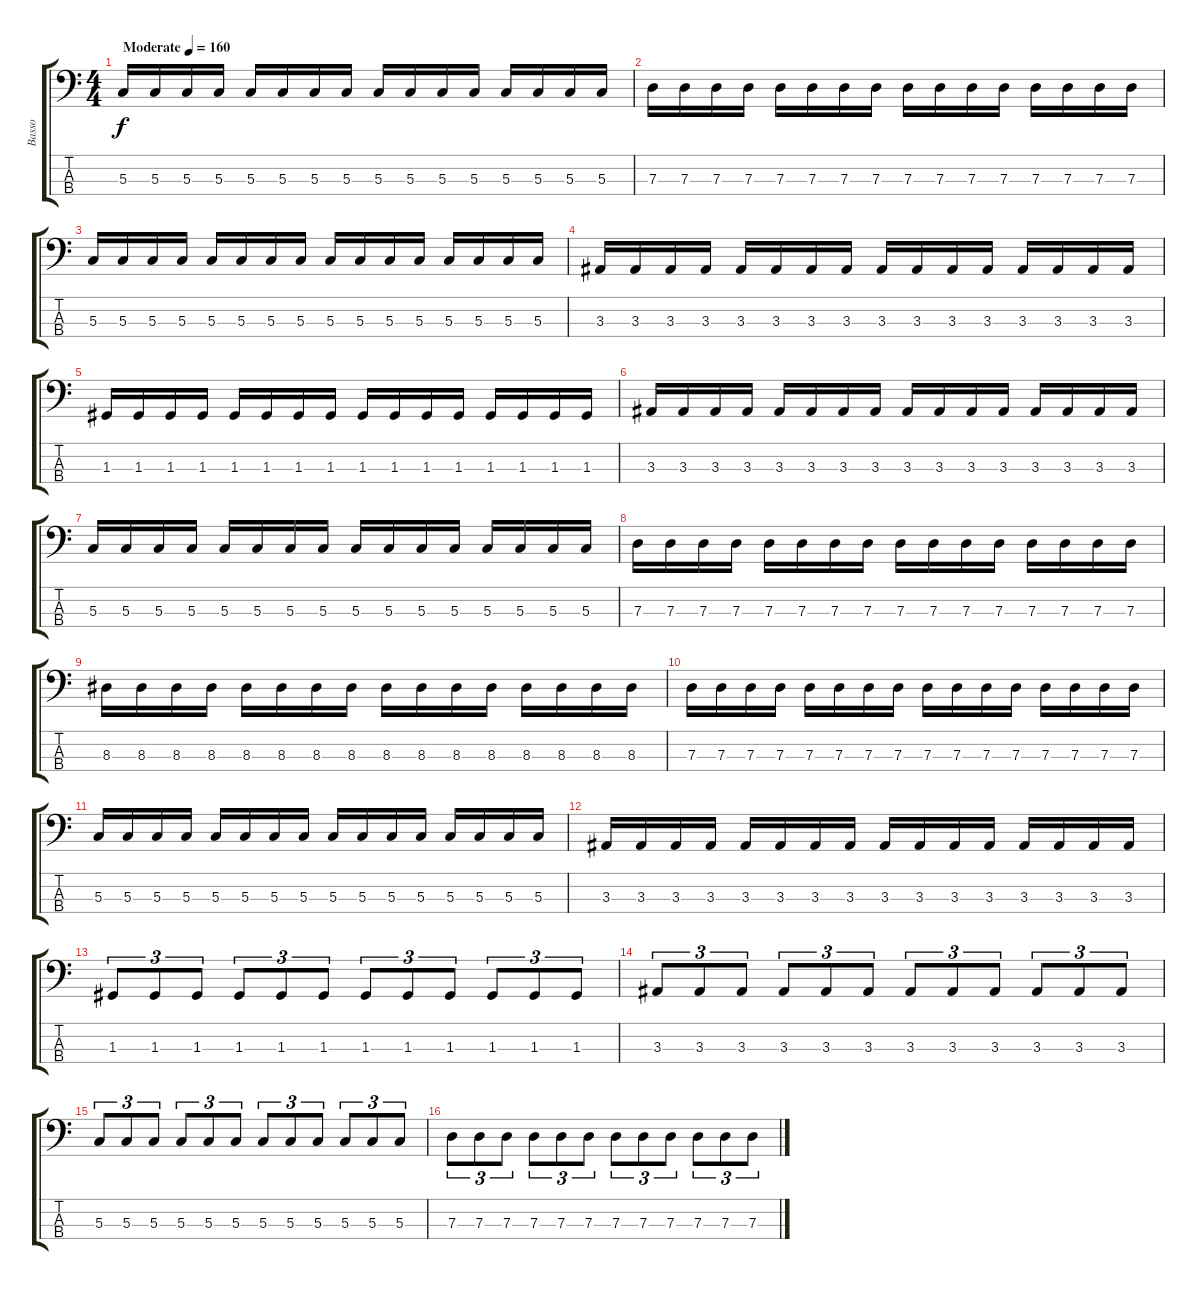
\track ("Basso" "Basso") {instrument electricbassfinger}
\staff {score tabs}
\tuning (F2 C2 G1 D1) {hide}
\ts (4 4)
\tempo (160 "Moderate")
\clef f4
\ks c
5.3.16{dy f instrument electricbassfinger} 5.3.16 5.3.16 5.3.16 5.3.16 5.3.16 5.3.16 5.3.16 5.3.16 5.3.16 5.3.16 5.3.16 5.3.16 5.3.16 5.3.16 5.3.16 |
7.3.16 7.3.16 7.3.16 7.3.16 7.3.16 7.3.16 7.3.16 7.3.16 7.3.16 7.3.16 7.3.16 7.3.16 7.3.16 7.3.16 7.3.16 7.3.16 |
5.3.16 5.3.16 5.3.16 5.3.16 5.3.16 5.3.16 5.3.16 5.3.16 5.3.16 5.3.16 5.3.16 5.3.16 5.3.16 5.3.16 5.3.16 5.3.16 |
3.3.16 3.3.16 3.3.16 3.3.16 3.3.16 3.3.16 3.3.16 3.3.16 3.3.16 3.3.16 3.3.16 3.3.16 3.3.16 3.3.16 3.3.16 3.3.16 |
1.3.16 1.3.16 1.3.16 1.3.16 1.3.16 1.3.16 1.3.16 1.3.16 1.3.16 1.3.16 1.3.16 1.3.16 1.3.16 1.3.16 1.3.16 1.3.16 |
3.3.16 3.3.16 3.3.16 3.3.16 3.3.16 3.3.16 3.3.16 3.3.16 3.3.16 3.3.16 3.3.16 3.3.16 3.3.16 3.3.16 3.3.16 3.3.16 |
5.3.16 5.3.16 5.3.16 5.3.16 5.3.16 5.3.16 5.3.16 5.3.16 5.3.16 5.3.16 5.3.16 5.3.16 5.3.16 5.3.16 5.3.16 5.3.16 |
7.3.16 7.3.16 7.3.16 7.3.16 7.3.16 7.3.16 7.3.16 7.3.16 7.3.16 7.3.16 7.3.16 7.3.16 7.3.16 7.3.16 7.3.16 7.3.16 |
8.3.16 8.3.16 8.3.16 8.3.16 8.3.16 8.3.16 8.3.16 8.3.16 8.3.16 8.3.16 8.3.16 8.3.16 8.3.16 8.3.16 8.3.16 8.3.16 |
7.3.16 7.3.16 7.3.16 7.3.16 7.3.16 7.3.16 7.3.16 7.3.16 7.3.16 7.3.16 7.3.16 7.3.16 7.3.16 7.3.16 7.3.16 7.3.16 |
5.3.16 5.3.16 5.3.16 5.3.16 5.3.16 5.3.16 5.3.16 5.3.16 5.3.16 5.3.16 5.3.16 5.3.16 5.3.16 5.3.16 5.3.16 5.3.16 |
3.3.16 3.3.16 3.3.16 3.3.16 3.3.16 3.3.16 3.3.16 3.3.16 3.3.16 3.3.16 3.3.16 3.3.16 3.3.16 3.3.16 3.3.16 3.3.16 |
1.3.8{tu (3 2)} 1.3.8{tu (3 2)} 1.3.8{tu (3 2)} 1.3.8{tu (3 2)} 1.3.8{tu (3 2)} 1.3.8{tu (3 2)} 1.3.8{tu (3 2)} 1.3.8{tu (3 2)} 1.3.8{tu (3 2)} 1.3.8{tu (3 2)} 1.3.8{tu (3 2)} 1.3.8{tu (3 2)} |
3.3.8{tu (3 2)} 3.3.8{tu (3 2)} 3.3.8{tu (3 2)} 3.3.8{tu (3 2)} 3.3.8{tu (3 2)} 3.3.8{tu (3 2)} 3.3.8{tu (3 2)} 3.3.8{tu (3 2)} 3.3.8{tu (3 2)} 3.3.8{tu (3 2)} 3.3.8{tu (3 2)} 3.3.8{tu (3 2)} |
5.3.8{tu (3 2)} 5.3.8{tu (3 2)} 5.3.8{tu (3 2)} 5.3.8{tu (3 2)} 5.3.8{tu (3 2)} 5.3.8{tu (3 2)} 5.3.8{tu (3 2)} 5.3.8{tu (3 2)} 5.3.8{tu (3 2)} 5.3.8{tu (3 2)} 5.3.8{tu (3 2)} 5.3.8{tu (3 2)} |
7.3.8{tu (3 2)} 7.3.8{tu (3 2)} 7.3.8{tu (3 2)} 7.3.8{tu (3 2)} 7.3.8{tu (3 2)} 7.3.8{tu (3 2)} 7.3.8{tu (3 2)} 7.3.8{tu (3 2)} 7.3.8{tu (3 2)} 7.3.8{tu (3 2)} 7.3.8{tu (3 2)} 7.3.8{tu (3 2)}
